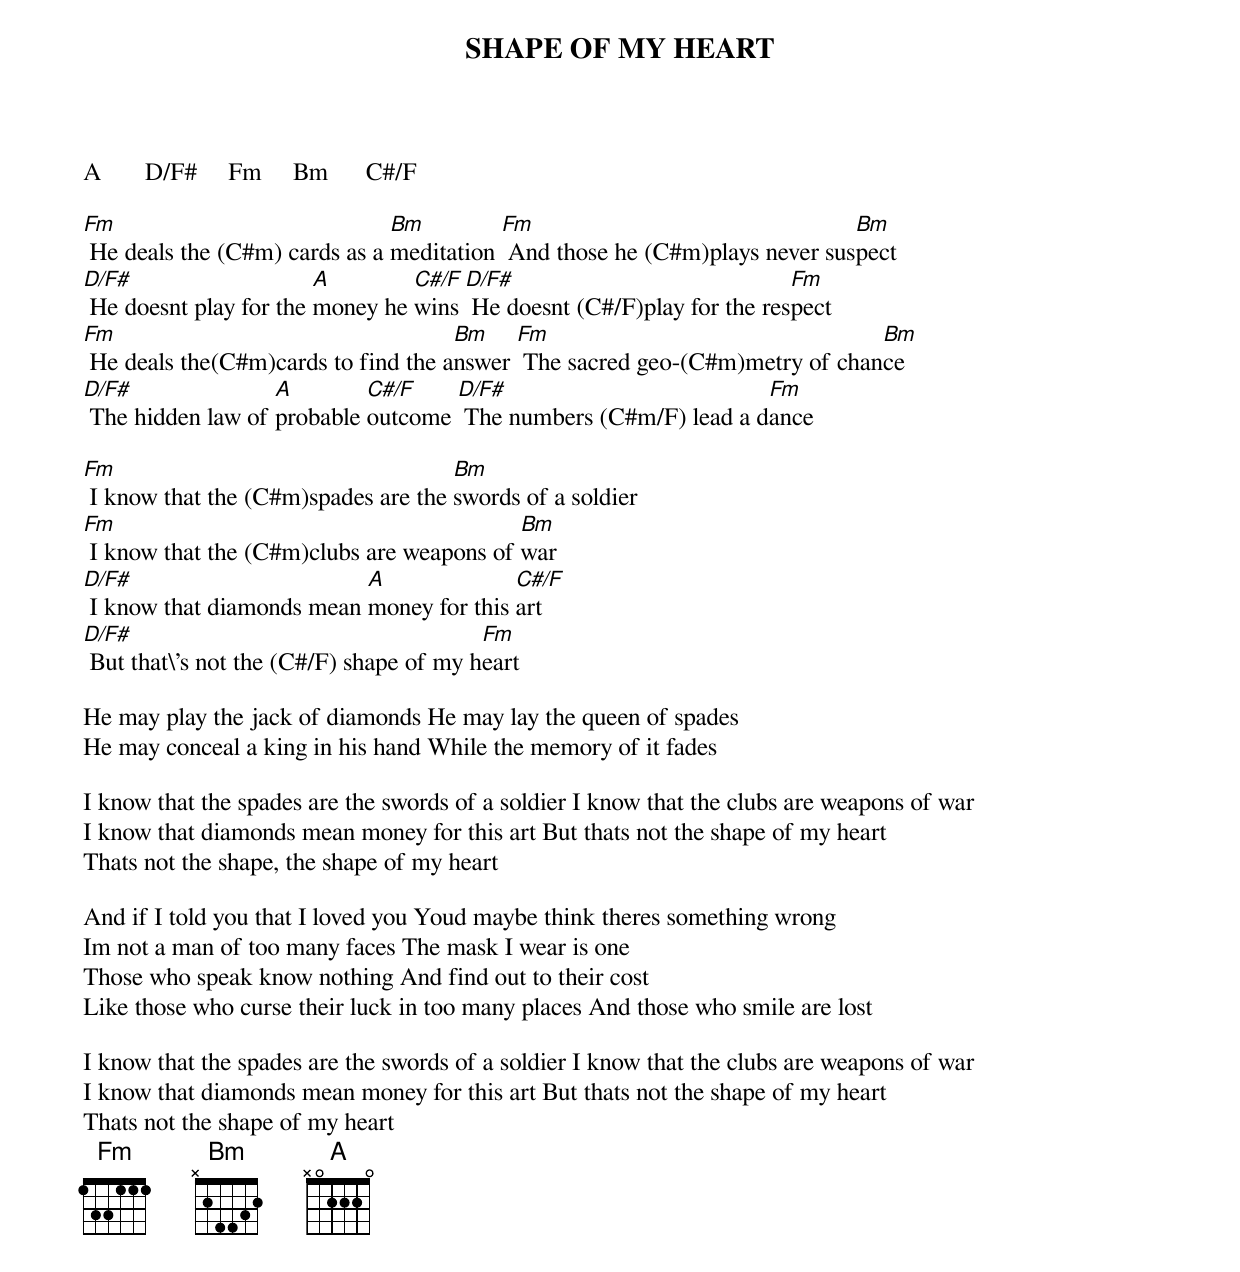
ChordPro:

{t:SHAPE OF MY HEART}


A       D/F#     Fm     Bm      C#/F

[Fm] He deals the (C#m) cards as a [Bm]meditation [Fm] And those he (C#m)plays never sus[Bm]pect
[D/F#] He doesnt play for the [A]money he [C#/F]wins [D/F#] He doesnt (C#/F)play for the res[Fm]pect
[Fm] He deals the(C#m)cards to find the a[Bm]nswer [Fm] The sacred geo-(C#m)metry of chan[Bm]ce
[D/F#] The hidden law of [A]probable [C#/F]outcome [D/F#] The numbers (C#m/F) lead a d[Fm]ance

[Fm] I know that the (C#m)spades are the [Bm]swords of a soldier
[Fm] I know that the (C#m)clubs are weapons of [Bm]war
[D/F#] I know that diamonds mean [A]money for this [C#/F]art
[D/F#] But that\'s not the (C#/F) shape of my h[Fm]eart

He may play the jack of diamonds He may lay the queen of spades
He may conceal a king in his hand While the memory of it fades

I know that the spades are the swords of a soldier I know that the clubs are weapons of war
I know that diamonds mean money for this art But thats not the shape of my heart
Thats not the shape, the shape of my heart

And if I told you that I loved you Youd maybe think theres something wrong
Im not a man of too many faces The mask I wear is one
Those who speak know nothing And find out to their cost
Like those who curse their luck in too many places And those who smile are lost

I know that the spades are the swords of a soldier I know that the clubs are weapons of war
I know that diamonds mean money for this art But thats not the shape of my heart
Thats not the shape of my heart
